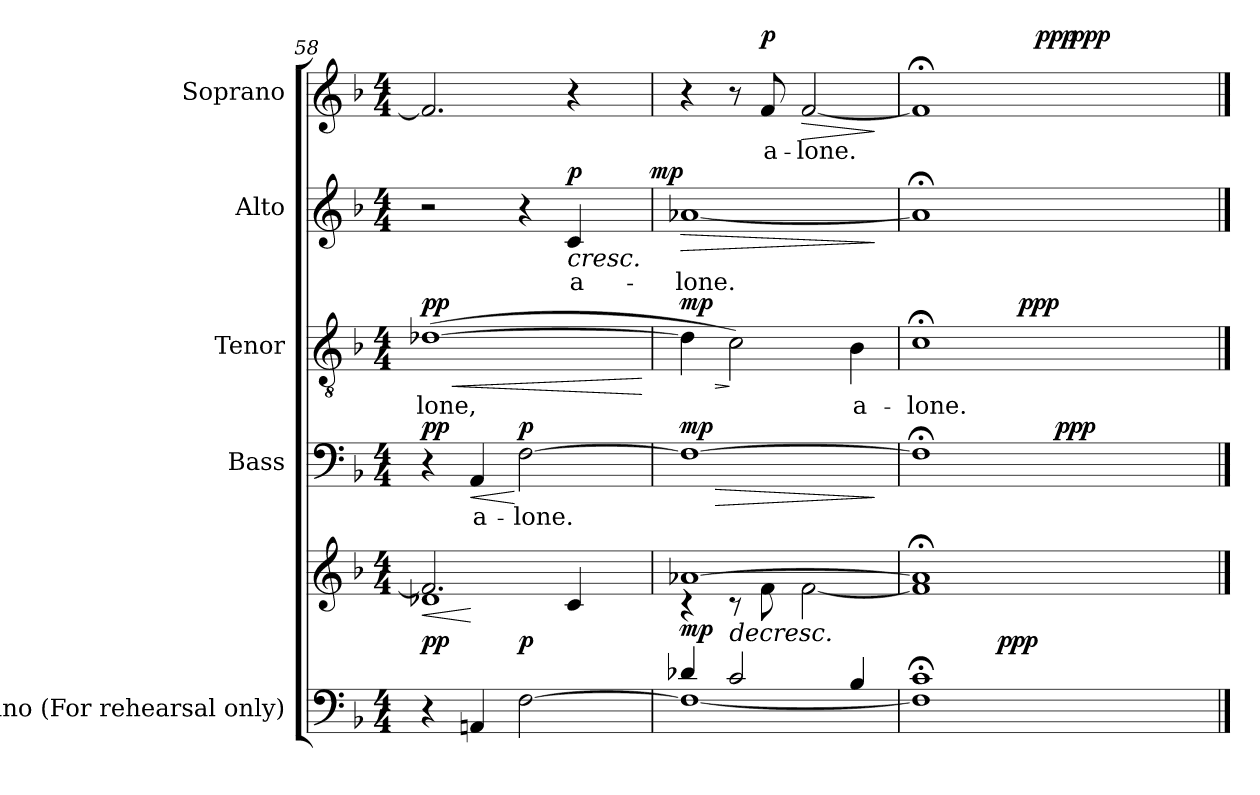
**kern	**kern	**dynam	**kern	**text	**dynam	**kern	**text	**dynam	**kern	**text	**dynam	**kern	**text	**dynam
*part5	*part5	*part5	*part4	*part4	*part4	*part3	*part3	*part3	*part2	*part2	*part2	*part1	*part1	*part1
*staff6	*staff5	*staff5/6	*staff4	*staff4	*staff4	*staff3	*staff3	*staff3	*staff2	*staff2	*staff2	*staff1	*staff1	*staff1
*I"Piano (For rehearsal only)	*	*	*I"Bass	*	*	*I"Tenor	*	*	*I"Alto	*	*	*I"Soprano	*	*
*I'Pno.	*	*	*I'B.	*	*	*I'T.	*	*	*I'A.	*	*	*I'S.	*	*
*clefF4	*clefG2	*	*clefF4	*	*	*clefGv2	*	*	*clefG2	*	*	*clefG2	*	*
*	*	*	*	*	*	*ITrd7c12	*	*	*	*	*	*	*	*
*k[b-]	*k[b-]	*	*k[b-]	*	*	*k[b-]	*	*	*k[b-]	*	*	*k[b-]	*	*
*F:	*F:	*	*F:	*	*	*F:	*	*	*F:	*	*	*F:	*	*
*M4/4	*M4/4	*	*M4/4	*	*	*M4/4	*	*	*M4/4	*	*	*M4/4	*	*
=58	=58	=58	=58	=58	=58	=58	=58	=58	=58	=58	=58	=58	=58	=58
*	*^	*	*	*	*	*	*	*	*	*	*	*	*	*
!	!	!	!LO:HP:b	!	!	!	!	!	!	!	!	!	!	!	!
!	!	!	!	!	!	!	!	!LO:LY:b:color=#000000	!LO:HP:b	!	!	!	!	!	!
*	*	*	*	*	*	*	*	*	*	*^	*	*	*	*	*
4r	2.fi/]	1d-Xi	< pp	4r	.	pp	([>1D-Xi	-lone,	< pp	2r	2ryy	.	.	2.fi/]	.	.
!	!	!	!	!	!LO:LY:b:color=#000000	!LO:HP:b	!	!	!	!	!	!	!	!	!	!
!	!	!	!	!	!	!LO:HP:n=1:b	!	!	!	!	!	!	!	!	!	!
4AAni/	.	.	[	4AAi/	a-	< <	.	.	.	.	.	.	.	.	.	.
!	!	!	!	!	!LO:LY:b:color=#000000	!	!	!	!	!	!	!	!	!	!	!
[>2Fi\	.	.	p	[>2Fi\	-lone.	[ p	.	.	.	4r	4ryy	.	.	.	.	.
!	!	!	!	!	!	!	!	!	!	!	!	!LO:LY:b:color=#000000	!LO:HP:b	!	!	!
.	4ci/	.	.	.	.	.	.	.	.	4ci/	8ryy	a-	< p	4r	.	.
.	.	.	.	.	.	.	.	.	.	.	16ryy	.	.	.	.	.
.	.	.	.	.	.	.	.	.	.	.	32ryy	.	.	.	.	.
.	.	.	.	.	.	.	.	.	.	.	64ryy	.	.	.	.	.
.	.	.	.	.	.	.	.	.	.	.	128...ryy	.	.	.	.	.
.	.	.	.	.	.	.	.	.	.	.	1024ryy	.	mp	.	.	.
*	*v	*v	*	*	*	*	*	*	*	*	*	*	*	*	*	*
.	.	.	.	.	[	.	.	[	.	.	.	[	.	.	.
=59	=59	=59	=59	=59	=59	=59	=59	=59	=59	=59	=59	=59	=59	=59	=59
*^	*^	*	*	*	*	*	*	*	*	*	*	*	*	*	*
!	!	!	!	!	!	!	!LO:HP:b	!	!	!LO:HP:b	!	!	!	!	!	!	!
*	*	*	*	*	*	*	*	*	*	*	*v	*v	*	*	*	*	*
*	*	*	*	*	*	*	*	*	*	*	*^	*	*	*	*	*
!	!	!	!	!	!	!	!	!	!	!	!	!	!LO:LY:b:color=#000000	!LO:HP:b	!	!	!
*	*	*	*	*	*	*	*	*	*	*	*v	*v	*	*	*	*	*
4d-Xi/	1Fi_>	[>1a-Xi	4r	mp	1Fi_>	.	> mp	4D-i\]	.	> mp	[<1a-Xi	-lone.	>	4r	.	.
!	!	!	!	!LO:HP:b	!	!	!	!	!	!	!	!	!	!	!	!
2ci/	.	.	8r	>	.	.	.	2Ci\)	.	]	.	.	.	8r	.	.
!	!	!	!	!	!	!	!	!	!	!	!	!	!	!	!LO:LY:b:color=#000000	!
.	.	.	8fi\	.	.	.	.	.	.	.	.	.	.	8fi/	a-	p
!	!	!	!	!	!	!	!	!	!	!	!	!	!	!	!LO:LY:b:color=#000000	!LO:HP:b
.	.	.	[<2fi\	.	.	.	.	.	.	.	.	.	.	[<2fi/	-lone.	>
!	!	!	!	!	!	!	!	!	!LO:LY:b:color=#000000	!	!	!	!	!	!	!
4B-i/	.	.	.	.	.	.	.	4BB-i\	a-	.	.	.	.	.	.	.
*v	*v	*	*	*	*	*	*	*	*	*	*	*	*	*	*	*
*	*v	*v	*	*	*	*	*	*	*	*	*	*	*	*	*
.	.	.	.	.	]	.	.	.	.	.	]	.	.	]
=60	=60	=60	=60	=60	=60	=60	=60	=60	=60	=60	=60	=60	=60	=60
!	!	!	!	!	!	!	!LO:LY:b:color=#000000	!	!	!	!	!	!	!
*	*^	*	*^	*	*	*^	*	*	*	*	*	*^	*	*
*	*	*	*	*	*	*	*	*	*	*	*	*	*	*	*	*^	*	*
1Fi]; 1ci;	1fi]; 1a-i];	2ryy	.	1F;i]	2ryy	.	.	1C;i	2ryy	-lone.	.	1a-;i]	.	.	1f;i]	2ryy	2ryy	.	.
.	.	64.ryy	.	.	8ryy	.	.	.	16ryy	.	.	.	.	.	.	16ryy	8ryy	.	.
.	.	4ryy	ppp	.	.	.	.	.	.	.	.	.	.	.	.	.	.	.	.
.	.	.	.	.	.	.	.	.	256..ryy	.	.	.	.	.	.	64ryy	.	.	.
.	.	.	.	.	.	.	.	.	4ryy	.	ppp	.	.	.	.	.	.	.	.
.	.	.	.	.	.	.	.	.	.	.	.	.	.	.	.	128ryy	.	.	.
.	.	.	.	.	.	.	.	.	.	.	.	.	.	.	.	256ryy	.	.	.
.	.	.	.	.	.	.	.	.	.	.	.	.	.	.	.	1024ryy	.	.	.
.	.	.	.	.	.	.	.	.	.	.	.	.	.	.	.	4ryy	.	.	ppp
.	.	.	.	.	256.ryy	.	.	.	.	.	.	.	.	.	.	.	64ryy	.	.
.	.	.	.	.	4ryy	.	ppp	.	.	.	.	.	.	.	.	.	.	.	.
.	.	.	.	.	.	.	.	.	.	.	.	.	.	.	.	.	128...ryy	.	.
.	.	.	.	.	.	.	.	.	.	.	.	.	.	.	.	.	4ryy	.	ppp
.	.	8ryy	.	.	.	.	.	.	.	.	.	.	.	.	.	.	.	.	.
.	.	.	.	.	.	.	.	.	8ryy	.	.	.	.	.	.	.	.	.	.
.	.	.	.	.	.	.	.	.	.	.	.	.	.	.	.	8ryy	.	.	.
.	.	.	.	.	16ryy	.	.	.	.	.	.	.	.	.	.	.	.	.	.
.	.	16ryy	.	.	.	.	.	.	.	.	.	.	.	.	.	.	.	.	.
.	.	.	.	.	.	.	.	.	.	.	.	.	.	.	.	.	16ryy	.	.
.	.	.	.	.	32ryy	.	.	.	.	.	.	.	.	.	.	.	.	.	.
.	.	.	.	.	.	.	.	.	32ryy	.	.	.	.	.	.	.	.	.	.
.	.	32ryy	.	.	.	.	.	.	.	.	.	.	.	.	.	.	.	.	.
.	.	.	.	.	.	.	.	.	.	.	.	.	.	.	.	32ryy	.	.	.
.	.	.	.	.	.	.	.	.	.	.	.	.	.	.	.	.	32ryy	.	.
.	.	.	.	.	64ryy	.	.	.	.	.	.	.	.	.	.	.	.	.	.
.	.	.	.	.	.	.	.	.	64ryy	.	.	.	.	.	.	.	.	.	.
.	.	.	.	.	128ryy	.	.	.	.	.	.	.	.	.	.	.	.	.	.
.	.	.	.	.	.	.	.	.	128ryy	.	.	.	.	.	.	.	.	.	.
.	.	128ryy	.	.	.	.	.	.	.	.	.	.	.	.	.	.	.	.	.
.	.	.	.	.	.	.	.	.	.	.	.	.	.	.	.	512.ryy	.	.	.
.	.	.	.	.	512ryy	.	.	.	.	.	.	.	.	.	.	.	.	.	.
.	.	.	.	.	.	.	.	.	1024ryy	.	.	.	.	.	.	.	1024ryy	.	.
.	.	.	]	.	.	.	.	.	.	.	.	.	.	.	.	.	.	.	.
*	*v	*v	*	*	*	*	*	*v	*v	*	*	*	*	*	*v	*v	*v	*	*
*	*	*	*v	*v	*	*	*	*	*	*	*	*	*	*	*
==	==	==	==	==	==	==	==	==	==	==	==	==	==	==
*-	*-	*-	*-	*-	*-	*-	*-	*-	*-	*-	*-	*-	*-	*-
